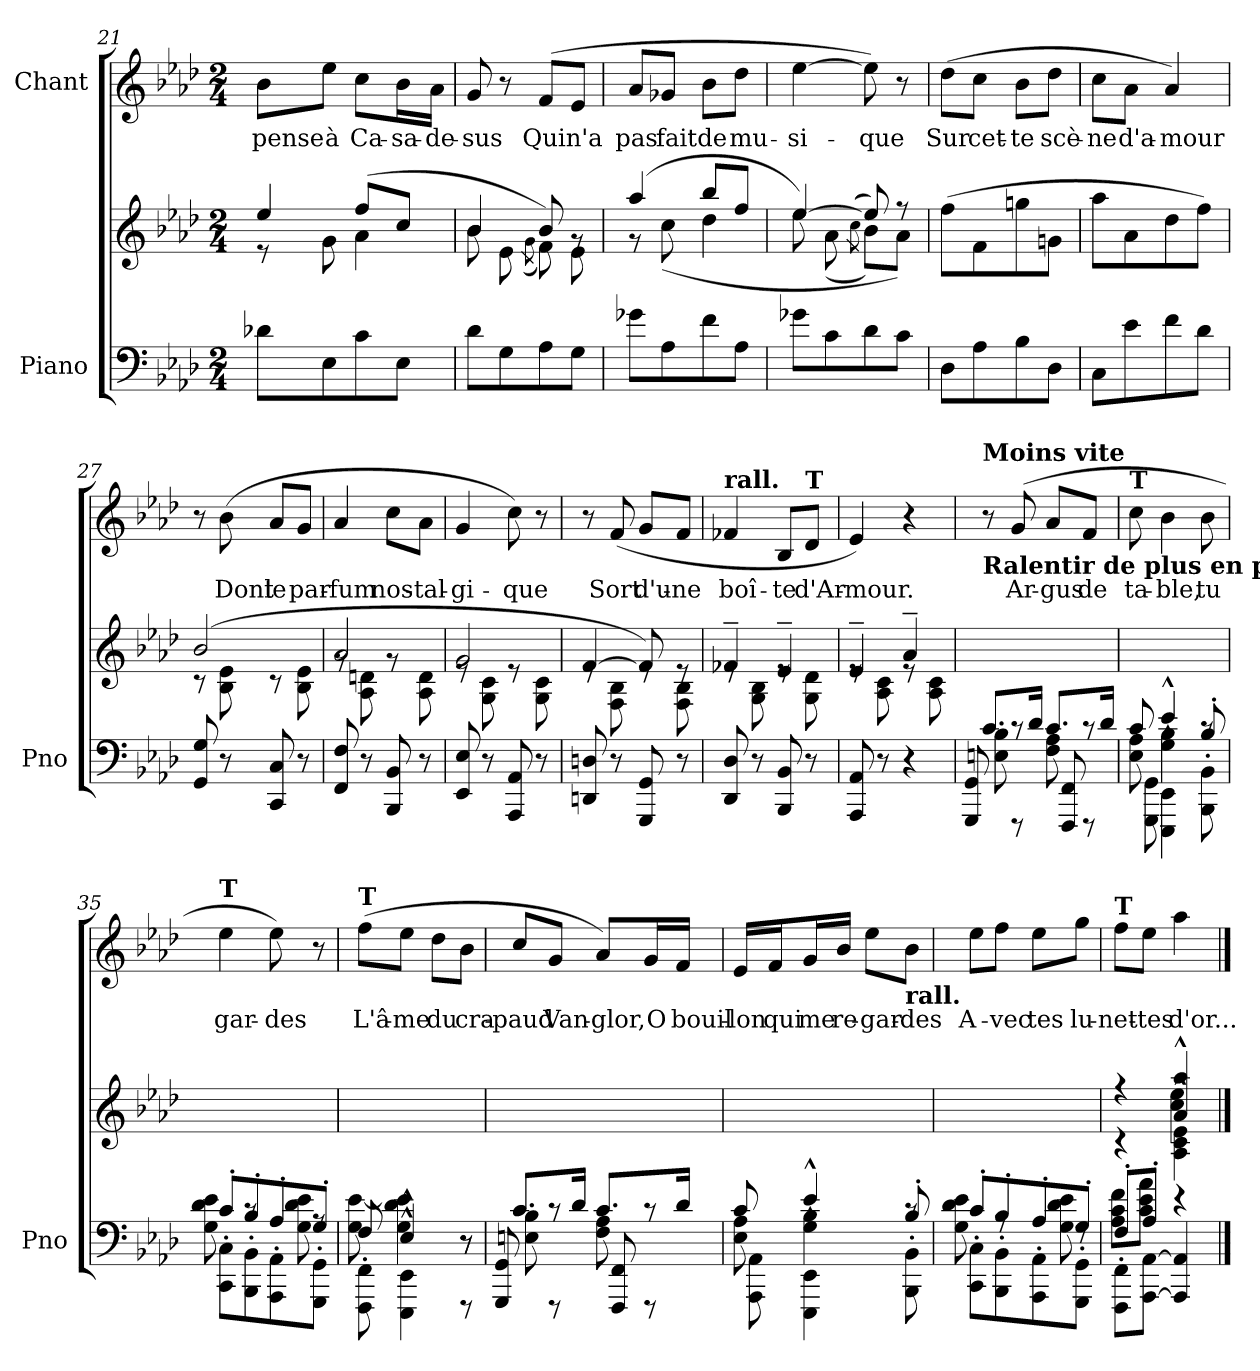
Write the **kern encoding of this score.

**kern	**kern	**kern	**text
*part2	*part2	*part1	*part1
*staff3	*staff2	*staff1	*staff1
*I"Piano	*	*I"Chant	*
*I'Pno	*	*	*
*clefF4	*clefG2	*clefG2	*
*k[b-e-a-d-]	*k[b-e-a-d-]	*k[b-e-a-d-]	*
*M2/4	*M2/4	*M2/4	*
=21	=21	=21	=21
*	*^	*	*
!	!	!	!	!LO:LY:b
8d-X\L	4ee-/	8r	8b-\L	pense
!	!	!	!	!LO:LY:b
8E-\	.	8g\	8ee-\J	à
!	!	!	!	!LO:LY:b
8c\	(8ff/L	4a-\	8cc\L	Ca-
!	!	!	!	!LO:LY:b
8E-\J	8cc/J	.	16b-\L	-sa-
!	!	!	!	!LO:LY:b
.	.	.	16a-\JJ	-de-
=22	=22	=22	=22	=22
!	!	!	!	!LO:LY:b
8d-\L	4b-/	8b-\	8g/	-sus
8G\	.	8e-\	8r	.
.	.	(8qg\	.	.
!	!	!	!	!LO:LY:b
8A-\	8b-/)	8f\)	(8f/L	Qui
!	!	!	!	!LO:LY:b
8G\J	8rg	8e-\	8e-/J	n'a
!!LO:LB:g=z
=23	=23	=23	=23	=23
!	!	!	!	!LO:LY:b
8g-X\L	(4aa-/	8r	8a-/L	pas
!	!	!	!	!LO:LY:b
8A-\	.	(8cc\	8g-X/J	fait
!	!	!	!	!LO:LY:b
8f\	8bb-/L	4dd-\	8b-\L	de
!	!	!	!	!LO:LY:b
8A-\J	8ff/J	.	8dd-\J	mu-
=24	=24	=24	=24	=24
!	!	!	!	!LO:LY:b
8g-X\L	[4ee-/)	8ee-\	[4ee-\	-si-
8c\	.	(8a-\	.	.
.	.	(8qcc\	.	.
!	!	!	!	!LO:LY:b
8d-i\	8ee-/])	8b-\L)	8ee-\])	-que
8c\J	8r	8a-\J)	8r	.
=25	=25	=25	=25	=25
!	!	!	!	!LO:LY:b
*	*v	*v	*	*
8D-\L	(8ff\L	(8dd-\L	Sur
!	!	!	!LO:LY:b
8A-\	8f\	8cc\J	cet-
!	!	!	!LO:LY:b
8B-\	8ggni\	8b-\L	-te
!	!	!	!LO:LY:b
8D-\J	8gni\J	8dd-\J	scè-
=26	=26	=26	=26
!	!	!	!LO:LY:b
8C\L	8aa-\L	8cc\L	-ne
!	!	!	!LO:LY:b
8e-\	8a-\	8a-\J	d'a-
!	!	!	!LO:LY:b
8f\	8dd-\	4a-/)	-mour
8d-\J	8ff\J)	.	.
=27	=27	=27	=27
*	*^	*	*
8GG/ 8G/	(2b-/	8r	8r	.
!	!	!	!	!LO:LY:b
8r	.	8B-\ 8e-\	(>8b-\	Dont
!	!	!	!	!LO:LY:b
8CC/ 8C/	.	8r	8a-/L	le
!	!	!	!	!LO:LY:b
8r	.	8B-\ 8e-\	8g/J	par-
!!LO:PB:g=z
=28	=28	=28	=28	=28
!	!	!	!	!LO:LY:b
8FF/ 8F/	2a-/	8rg	4a-/	-fum
8r	.	8A-\ 8dn\	.	.
!	!	!	!	!LO:LY:b
8BBB-/ 8BB-/	.	8rg	8cc\L	nos-
!	!	!	!	!LO:LY:b
8r	.	8A-\ 8d\	8a-\J	-tal-
=29	=29	=29	=29	=29
!	!	!	!	!LO:LY:b
8EE-/ 8E-/	2g/	8re	4g/	-gi-
8r	.	8G\ 8c\	.	.
!	!	!	!	!LO:LY:b
8AAA-/ 8AA-/	.	8re	8cc\)	-que
8r	.	8G\ 8c\	8r	.
=30	=30	=30	=30	=30
8DDn/ 8Dn/	[4f/	8re	8r	.
!	!	!	!	!LO:LY:b
8r	.	8F\ 8B-\	(8f/	Sort
!	!	!	!	!LO:LY:b
8GGG/ 8GG/	8f/])	8re	8g/L	d'u-
!	!	!	!	!LO:LY:b
8r	8re	8F\ 8B-\	8f/J	-ne
=31	=31	=31	=31	=31
!	!	!	!LO:TX:a:B:t=rall.	!
!	!	!	!	!LO:LY:b
8DD-i/ 8D-i/	4f-X~/	8re	4f-X/	boî-
8r	.	8G\ 8B-\	.	.
!	!	!	!	!LO:LY:b
8BBB-/ 8BB-/	4e-~/	8re	8B-/L	-te
!	!	!	!LO:TX:a:B:t=T	!
!	!	!	!	!LO:LY:b
8r	.	8G\ 8d-i\	8d-/J	d'Ar-
=32	=32	=32	=32	=32
!	!	!	!	!LO:LY:b
8AAA-/ 8AA-/	4e-~/	8re	4e-/)	-mour.
8r	.	8A-\ 8c\	.	.
4r	4a-~/	8re	4r	.
.	.	8A-\ 8c\	.	.
!!LO:LB:g=z
=33	=33	=33	=33	=33
*^	*	*	*	*
*	*^	*	*	*	*
!	!	!	!	!	!LO:TX:b:B:t=Ralentir de plus en plus	!
!	!	!	!	!	!LO:TX:a:B:t=Moins vite	!
*	*	*	*v	*v	*	*
8.c/L	8En\ 8B-\	8GGG/ 8GG/	2ryy	8r	.
!	!	!	!	!	!LO:LY:b
.	8rc	8rFFF	.	(8g/	Ar-
16d-/Jk	.	.	.	.	.
!	!	!	!	!	!LO:LY:b
8.c/L	8F\ 8A-\	8FFF/ 8FF/	.	8a-/L	-gus
!	!	!	!	!	!LO:LY:b
.	8rc	8rFFF	.	8f/J	de
16d-/Jk	.	.	.	.	.
=34	=34	=34	=34	=34	=34
!	!	!	!	!LO:TX:a:B:t=T	!
!	!	!	!	!	!LO:LY:b
8c/	8E-i\ 8A-\	8GGG\ 8GG\	2ryy	8cc\	ta-
!	!	!	!	!	!LO:LY:b
4e-i^^/	4G\ 4B-\	4EEE-\^^ 4EE-\^^	.	4b-\	-ble,
!	!	!	!	!	!LO:LY:b
8B-'/	8rc	8BBB-\' 8BB-\'	.	8b-\	tu
=35	=35	=35	=35	=35	=35
!	!	!	!	!LO:TX:a:B:t=T	!
!	!	!	!	!	!LO:LY:b
8c'/L	8G\ 8d-\ 8e-\	8CC\' 8C\'L	2ryy	4ee-\	gar-
8B-'/	8rc	8BBB-\' 8BB-\'	.	.	.
!	!	!	!	!	!LO:LY:b
8A-'/	8G\ 8d-\ 8e-\	8AAA-\' 8AA-\'	.	8ee-\)	-des
8G'/J	8rA	8GGG\' 8GG\'J	.	8r	.
=36	=36	=36	=36	=36	=36
!	!	!	!	!LO:TX:a:B:t=T	!
!	!	!	!	!	!LO:LY:b
8F/	8G\ [8e-\	8FFF\' 8FF\'	2ryy	(8ff\L	L'â-
!	!	!	!	!	!LO:LY:b
4E-^^/	4G\ 4d-\ 4e-\]	4EEE-\^^ 4EE-\^^	.	8ee-\J	-me
!	!	!	!	!	!LO:LY:b
.	.	.	.	8dd-\L	du
!	!	!	!	!	!LO:LY:b
8rFFF	8r	8r	.	8b-\J	cra-
!!LO:LB:g=z
=37	=37	=37	=37	=37	=37
!	!	!	!	!	!LO:LY:b
8.c/L	8En\ 8B-\	8GGG/ 8GG/	2ryy	8cc/L	-paud
!	!	!	!	!	!LO:LY:b
.	8rc	8rFFF	.	8g/J	Van-
16d-/Jk	.	.	.	.	.
!	!	!	!	!	!LO:LY:b
8.c/L	8F\ 8A-\	8FFF/ 8FF/	.	8a-/L)	-glor,
!	!	!	!	!	!LO:LY:b
.	8rc	8rFFF	.	16g/L	O
!	!	!	!	!	!LO:LY:b
16d-/Jk	.	.	.	16f/JJ	bouil-
=38	=38	=38	=38	=38	=38
!	!	!	!	!	!LO:LY:b
8c/	8E-i\ 8A-\	8AAA-\ 8AA-\	2ryy	16e-/LL	-lon
!	!	!	!	!	!LO:LY:b
.	.	.	.	16f/J	qui
!	!	!	!	!	!LO:LY:b
4e-i^^/	4G\ 4B-\	4EEE-\^^ 4EE-\^^	.	16g/L	me
!	!	!	!	!	!LO:LY:b
.	.	.	.	16b-/JJ	re-
!	!	!	!	!	!LO:LY:b
.	.	.	.	8ee-\L	-gar-
!	!	!	!	!LO:TX:b:B:t=rall.	!
!	!	!	!	!	!LO:LY:b
8B-'/	8rc	8BBB-\' 8BB-\'	.	8b-\J	-des
=39	=39	=39	=39	=39	=39
!	!	!	!	!	!LO:LY:b
8c'/L	8G\ 8d-\ 8e-\	8CC\' 8C\'L	2ryy	8ee-\L	A-
!	!	!	!	!	!LO:LY:b
8B-'/	8rA	8BBB-\' 8BB-\'	.	8ff\J	-vec
!	!	!	!	!	!LO:LY:b
8A-'/	8G\ 8d-\ 8e-\	8AAA-\' 8AA-\'	.	8ee-\L	tes
!	!	!	!	!	!LO:LY:b
8G'/J	8rF	8GGG\' 8GG\'J	.	8gg\J	lu-
=40	=40	=40	=40	=40	=40
*	*	*	*^	*	*
*	*	*	*	*^	*	*
!	!	!	!	!	!	!LO:TX:a:B:t=T	!
!	!	!	!	!	!	!	!LO:LY:b
8F'/L	8A-\ 8c\ 8f\L	8FFF\' 8FF\'L	4reyy	4r	4r	8ff\L	-net-
!	!	!	!	!	!	!	!LO:LY:b
8A-'/J	8c\ 8e-\ 8a-\J	[8AAA-\ [8AA-\J	.	.	.	8ee-\J	-tes
!	!	!	!	!	!	!	!LO:LY:b
4ryy	4r	4AAA-/] 4AA-/]	4a-/^^ 4aa-/^^	4cc\ 4ee-\	4A-\^^ 4c\^^ 4e-\^^	4aa-\	d'or...
*v	*v	*v	*	*	*	*	*
*	*v	*v	*v	*	*
==	==	==	==
*-	*-	*-	*-
